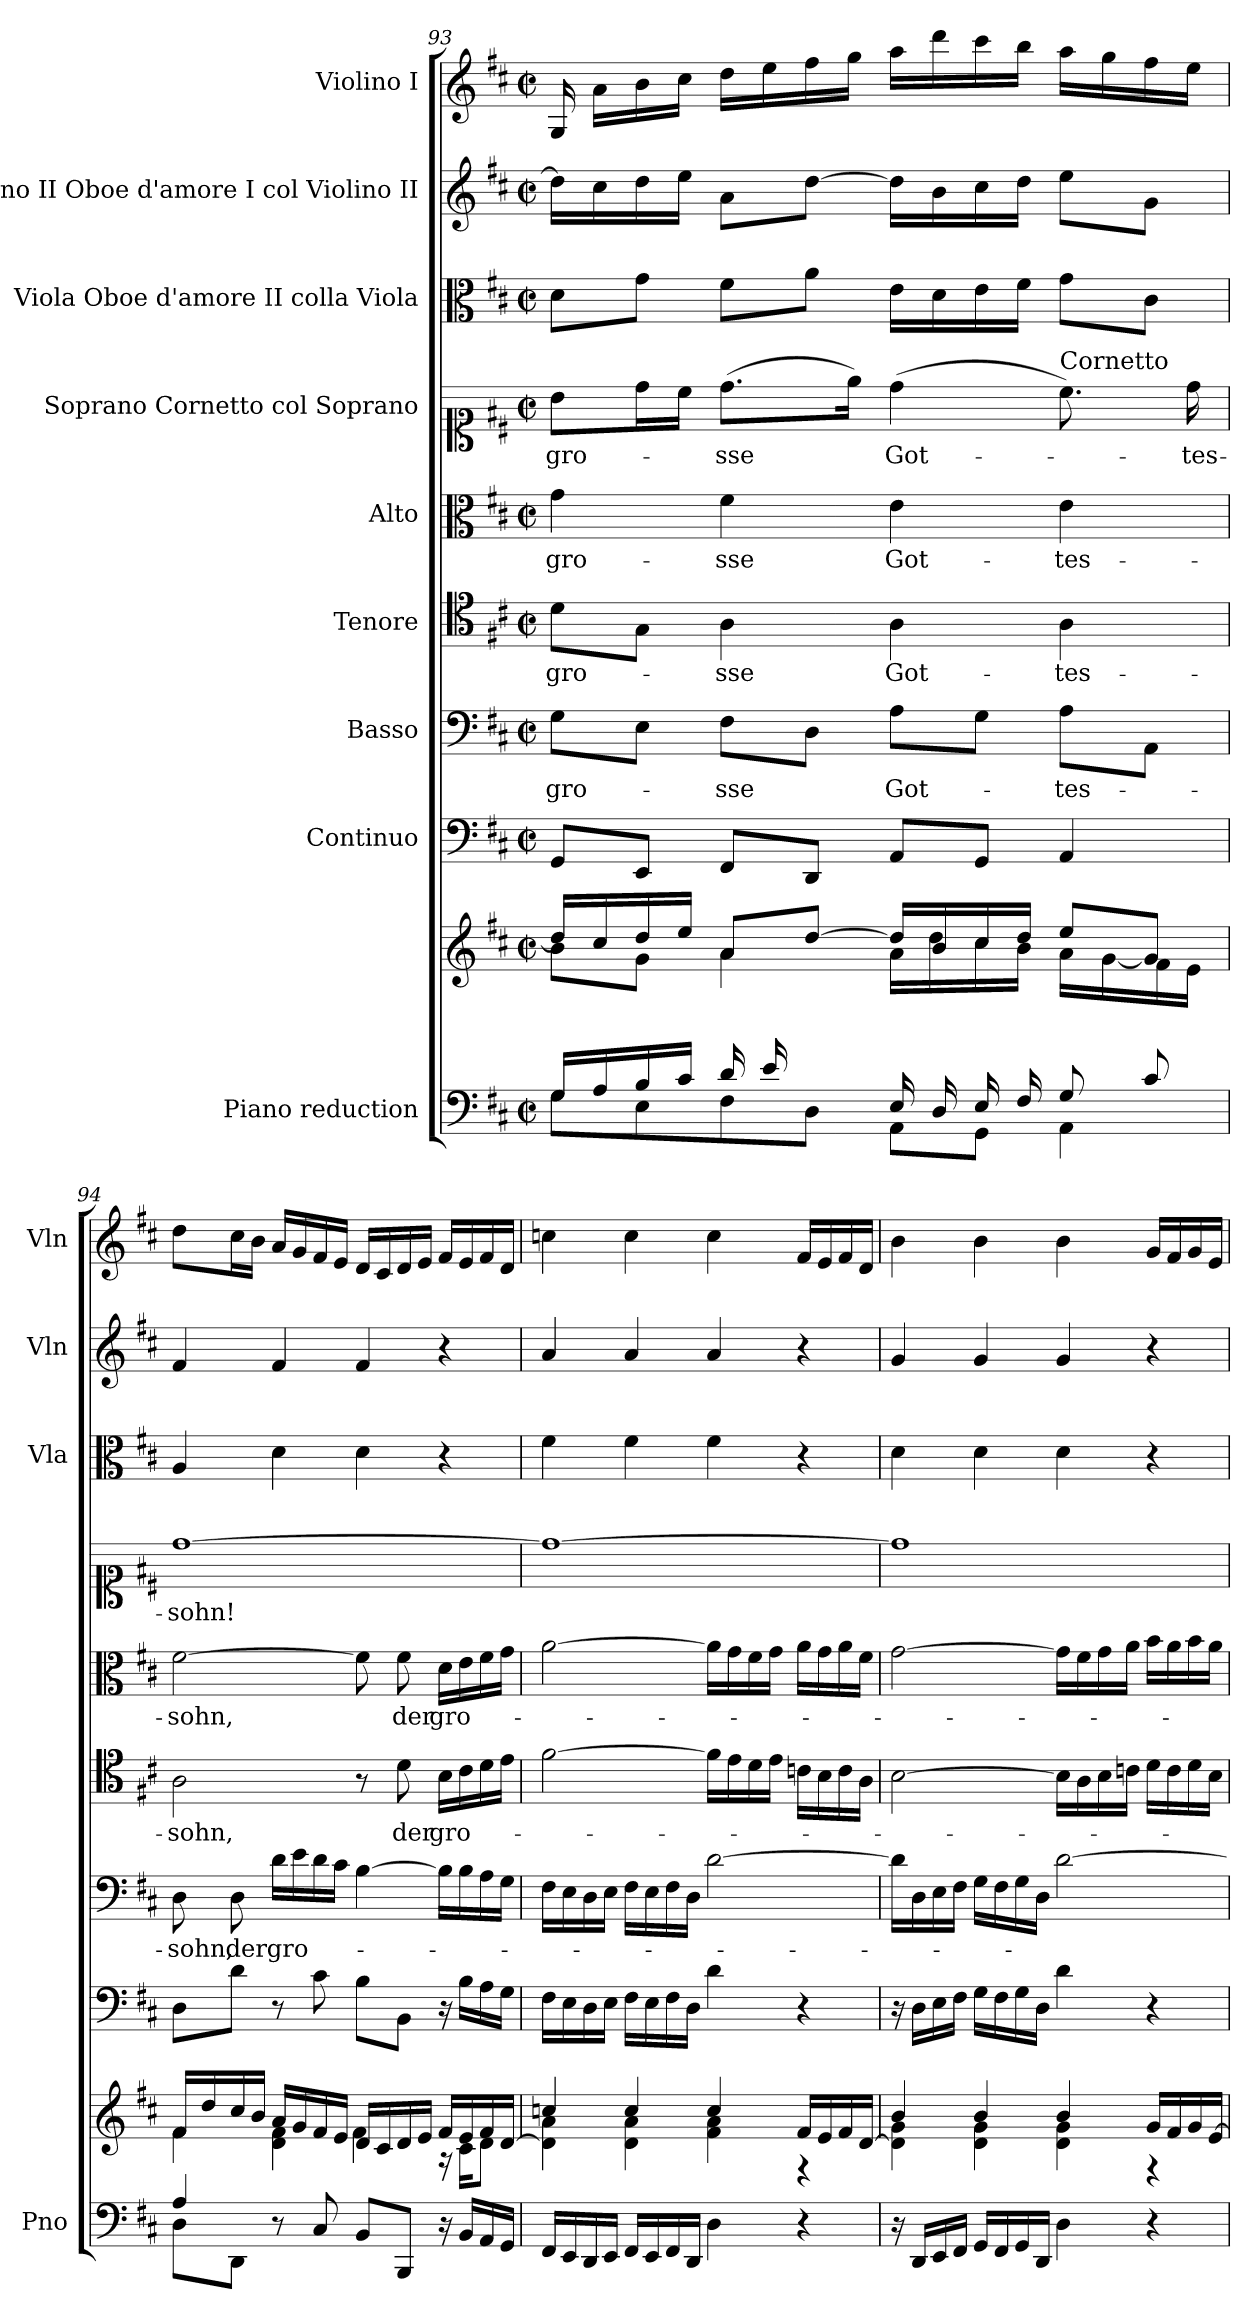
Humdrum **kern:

**kern	**kern	**kern	**kern	**text	**kern	**text	**kern	**text	**kern	**text	**kern	**kern	**kern
*part9	*part9	*part8	*part7	*part7	*part6	*part6	*part5	*part5	*part4	*part4	*part3	*part2	*part1
*staff10	*staff9	*staff8	*staff7	*staff7	*staff6	*staff6	*staff5	*staff5	*staff4	*staff4	*staff3	*staff2	*staff1
*I"Piano reduction	*	*I"Continuo	*I"Basso	*	*I"Tenore	*	*I"Alto	*	*I"Soprano Cornetto col Soprano	*	*I"Viola Oboe d'amore II colla Viola	*I"Violino II Oboe d'amore I col Violino II	*I"Violino I
*I'Pno	*	*	*	*	*	*	*	*	*	*	*I'Vla	*I'Vln	*I'Vln
*clefF4	*clefG2	*clefF4	*clefF4	*	*clefC4	*	*clefC3	*	*clefC1	*	*clefC3	*clefG2	*clefG2
*k[f#c#]	*k[f#c#]	*k[f#c#]	*k[f#c#]	*	*k[f#c#]	*	*k[f#c#]	*	*k[f#c#]	*	*k[f#c#]	*k[f#c#]	*k[f#c#]
*M2/2	*M2/2	*M2/2	*M2/2	*	*M2/2	*	*M2/2	*	*M2/2	*	*M2/2	*M2/2	*M2/2
*met(c|)	*met(c|)	*met(c|)	*met(c|)	*	*met(c|)	*	*met(c|)	*	*met(c|)	*	*met(c|)	*met(c|)	*met(c|)
=93	=93	=93	=93	=93	=93	=93	=93	=93	=93	=93	=93	=93	=93
*^	*^	*	*	*	*	*	*	*	*	*	*	*	*
*	*	*	*^	*	*	*	*	*	*	*	*	*	*	*	*
!	!	!	!	!	!	!	!LO:LY:b	!	!LO:LY:b	!	!LO:LY:b	!	!LO:LY:b	!	!	!
16G/LL	8G\L	16dd/LL]	8b\L	4.ryy	8GG/L	8G\L	gro-	8d\L	gro-	4g\	gro-	8b\L	gro-	8d\L	16dd\LL]	16G/
16A/	.	16cc#/	.	.	.	.	.	.	.	.	.	.	.	.	16cc#\	16a\LL
16B/	8E\	16dd/	8g\J	.	8EE/J	8E\J	.	8G\J	.	.	.	16dd\L	.	8g\J	16dd\	16b\
16c#/JJ	.	16ee/JJ	.	.	.	.	.	.	.	.	.	16cc#\JJ	.	.	16ee\JJ	16cc#\JJ
!	!	!	!	!	!	!	!LO:LY:b	!	!LO:LY:b	!	!LO:LY:b	!	!LO:LY:b	!	!	!
16d/LL	8F#\	8a/L	4a\	.	8FF#/L	8F#\L	-sse	4A\	-sse	4f#\	-sse	(>8.dd\L	-sse	8f#\L	8a\L	16dd\LL
16e/	.	.	.	.	.	.	.	.	.	.	.	.	.	.	.	16ee\
8ryy	8D\J	[8dd/J	.	16f#\	8DD/J	8D\J	.	.	.	.	.	.	.	8a\J	[8dd\J	16ff#\
.	.	.	.	16g\JJ	.	.	.	.	.	.	.	16ee\Jk)	.	.	.	16gg\JJ
!	!	!	!	!	!	!	!LO:LY:b	!	!LO:LY:b	!	!LO:LY:b	!	!LO:LY:b	!	!	!
16E/LL	8AA\L	16dd/LL]	16a\LL	2ryy	8AA/L	8A\L	Got-	4A\	Got-	4e\	Got-	(>4dd\	Got-	16e\LL	16dd\LL]	16aa\LL
16D/	.	16b/	16dd\	.	.	.	.	.	.	.	.	.	.	16d\	16b\	16ddd\
16E/	8GG\J	16cc#/	16cc#\	.	8GG/J	8G\J	.	.	.	.	.	.	.	16e\	16cc#\	16ccc#\
16F#/JJ	.	16dd/JJ	16b\JJ	.	.	.	.	.	.	.	.	.	.	16f#\JJ	16dd\JJ	16bb\JJ
!	!	!	!	!	!	!	!	!	!	!	!	!LO:TX:a:t=Cornetto	!	!	!	!
!	!	!	!	!	!	!	!LO:LY:b	!	!LO:LY:b	!	!LO:LY:b	!	!	!	!	!
8G/L	4AA\	8ee/L	16a\LL	.	4AA/	8A\L	-tes-	4A\	-tes-	4e\	-tes-	8.cc#\)	.	8g\L	8ee\L	16aa\LL
.	.	.	[16g\	.	.	.	.	.	.	.	.	.	.	.	.	16gg\
8c#/J	.	8g/J]	16f#\	.	.	8AA\J	.	.	.	.	.	.	.	8c#\J	8g\J	16ff#\
!	!	!	!	!	!	!	!	!	!	!	!	!	!LO:LY:b	!	!	!
.	.	.	16e\JJ	.	.	.	.	.	.	.	.	16dd\	-tes-	.	.	16ee\JJ
*	*	*	*v	*v	*	*	*	*	*	*	*	*	*	*	*	*
!!LO:PB:g=z
=94	=94	=94	=94	=94	=94	=94	=94	=94	=94	=94	=94	=94	=94	=94	=94
!	!	!	!	!	!	!LO:LY:b	!	!LO:LY:b	!	!LO:LY:b	!	!LO:LY:b	!	!	!
4A/	8D\L	16f#/LL	4f#\	8D\L	8D\	-sohn,	2A\	-sohn,	[2f#\	-sohn,	[1dd	-sohn!	4A/	4f#/	8dd\L
.	.	16dd/	.	.	.	.	.	.	.	.	.	.	.	.	.
!	!	!	!	!	!	!LO:LY:b	!	!	!	!	!	!	!	!	!
.	8DD\J	16cc#/	.	8d\J	8D\	der	.	.	.	.	.	.	.	.	16cc#\L
.	.	16b/JJ	.	.	.	.	.	.	.	.	.	.	.	.	16b\JJ
!	!	!	!	!	!	!LO:LY:b	!	!	!	!	!	!	!	!	!
8r	4ryy	16a/LL	4d\ 4f#\	8r	16d\LL	gro-	.	.	.	.	.	.	4d\	4f#/	16a/LL
.	.	16g/	.	.	16e\	.	.	.	.	.	.	.	.	.	16g/
8C#/	.	16f#/	.	8c#\	16d\	.	.	.	.	.	.	.	.	.	16f#/
.	.	16e/JJ	.	.	16c#\JJ	.	.	.	.	.	.	.	.	.	16e/JJ
8BB/L	2ryy	16d/LL	4f#\	8B\L	[4B\	.	8r	.	8f#\]	.	.	.	4d\	4f#/	16d/LL
.	.	16c#/	.	.	.	.	.	.	.	.	.	.	.	.	16c#/
!	!	!	!	!	!	!	!	!LO:LY:b	!	!LO:LY:b	!	!	!	!	!
8BBB/J	.	16d/	.	8BB\J	.	.	8d\	der	8f#\	der	.	.	.	.	16d/
.	.	16e/JJ	.	.	.	.	.	.	.	.	.	.	.	.	16e/JJ
!	!	!	!	!	!	!	!	!LO:LY:b	!	!LO:LY:b	!	!	!	!	!
16r	.	16f#/LL	16r	16r	16B\LL]	.	16B\LL	gro-	16d\LL	gro-	.	.	4r	4r	16f#/LL
16BB/LL	.	16e/	16c#\KL	16B\LL	16B\	.	16c#\	.	16e\	.	.	.	.	.	16e/
16AA/	.	16f#/	8d\J	16A\	16A\	.	16d\	.	16f#\	.	.	.	.	.	16f#/
16GG/JJ	.	[16d/JJ	.	16G\JJ	16G\JJ	.	16e\JJ	.	16g\JJ	.	.	.	.	.	16d/JJ
*v	*v	*	*	*	*	*	*	*	*	*	*	*	*	*	*
=95	=95	=95	=95	=95	=95	=95	=95	=95	=95	=95	=95	=95	=95	=95
16FF#/LL	4ccn/	4d\] 4a\	16F#\LL	16F#\LL	.	[2f#\	.	[2a\	.	1dd_	.	4f#\	4a/	4ccn\
16EE/	.	.	16E\	16E\	.	.	.	.	.	.	.	.	.	.
16DD/	.	.	16D\	16D\	.	.	.	.	.	.	.	.	.	.
16EE/JJ	.	.	16E\JJ	16E\JJ	.	.	.	.	.	.	.	.	.	.
16FF#/LL	4cc/	4d\ 4a\	16F#\LL	16F#\LL	.	.	.	.	.	.	.	4f#\	4a/	4cc\
16EE/	.	.	16E\	16E\	.	.	.	.	.	.	.	.	.	.
16FF#/	.	.	16F#\	16F#\	.	.	.	.	.	.	.	.	.	.
16DD/JJ	.	.	16D\JJ	16D\JJ	.	.	.	.	.	.	.	.	.	.
4D\	4cc/	4f#\ 4a\	4d\	[2d\	.	16f#\LL]	.	16a\LL]	.	.	.	4f#\	4a/	4cc\
.	.	.	.	.	.	16e\	.	16g\	.	.	.	.	.	.
.	.	.	.	.	.	16d\	.	16f#\	.	.	.	.	.	.
.	.	.	.	.	.	16e\JJ	.	16g\JJ	.	.	.	.	.	.
4r	16f#/LL	4r	4r	.	.	16cn\LL	.	16a\LL	.	.	.	4r	4r	16f#/LL
.	16e/	.	.	.	.	16B\	.	16g\	.	.	.	.	.	16e/
.	16f#/	.	.	.	.	16c\	.	16a\	.	.	.	.	.	16f#/
.	[16d/JJ	.	.	.	.	16A\JJ	.	16f#\JJ	.	.	.	.	.	16d/JJ
=96	=96	=96	=96	=96	=96	=96	=96	=96	=96	=96	=96	=96	=96	=96
16r	4b/	4d\] 4g\	16r	16d\LL]	.	[2B\	.	[2g\	.	1dd]	.	4d\	4g/	4b\
16DD/LL	.	.	16D\LL	16D\	.	.	.	.	.	.	.	.	.	.
16EE/	.	.	16E\	16E\	.	.	.	.	.	.	.	.	.	.
16FF#/JJ	.	.	16F#\JJ	16F#\JJ	.	.	.	.	.	.	.	.	.	.
16GG/LL	4b/	4d\ 4g\	16G\LL	16G\LL	.	.	.	.	.	.	.	4d\	4g/	4b\
16FF#/	.	.	16F#\	16F#\	.	.	.	.	.	.	.	.	.	.
16GG/	.	.	16G\	16G\	.	.	.	.	.	.	.	.	.	.
16DD/JJ	.	.	16D\JJ	16D\JJ	.	.	.	.	.	.	.	.	.	.
4D\	4b/	4d\ 4g\	4d\	[2d\	.	16B\LL]	.	16g\LL]	.	.	.	4d\	4g/	4b\
.	.	.	.	.	.	16A\	.	16f#\	.	.	.	.	.	.
.	.	.	.	.	.	16B\	.	16g\	.	.	.	.	.	.
.	.	.	.	.	.	16cn\JJ	.	16a\JJ	.	.	.	.	.	.
4r	16g/LL	4r	4r	.	.	16d\LL	.	16b\LL	.	.	.	4r	4r	16g/LL
.	16f#/	.	.	.	.	16c\	.	16a\	.	.	.	.	.	16f#/
.	16g/	.	.	.	.	16d\	.	16b\	.	.	.	.	.	16g/
.	[16e/JJ	.	.	.	.	16B\JJ	.	16a\JJ	.	.	.	.	.	16e/JJ
*	*v	*v	*	*	*	*	*	*	*	*	*	*	*	*
=	=	=	=	=	=	=	=	=	=	=	=	=	=
*-	*-	*-	*-	*-	*-	*-	*-	*-	*-	*-	*-	*-	*-
